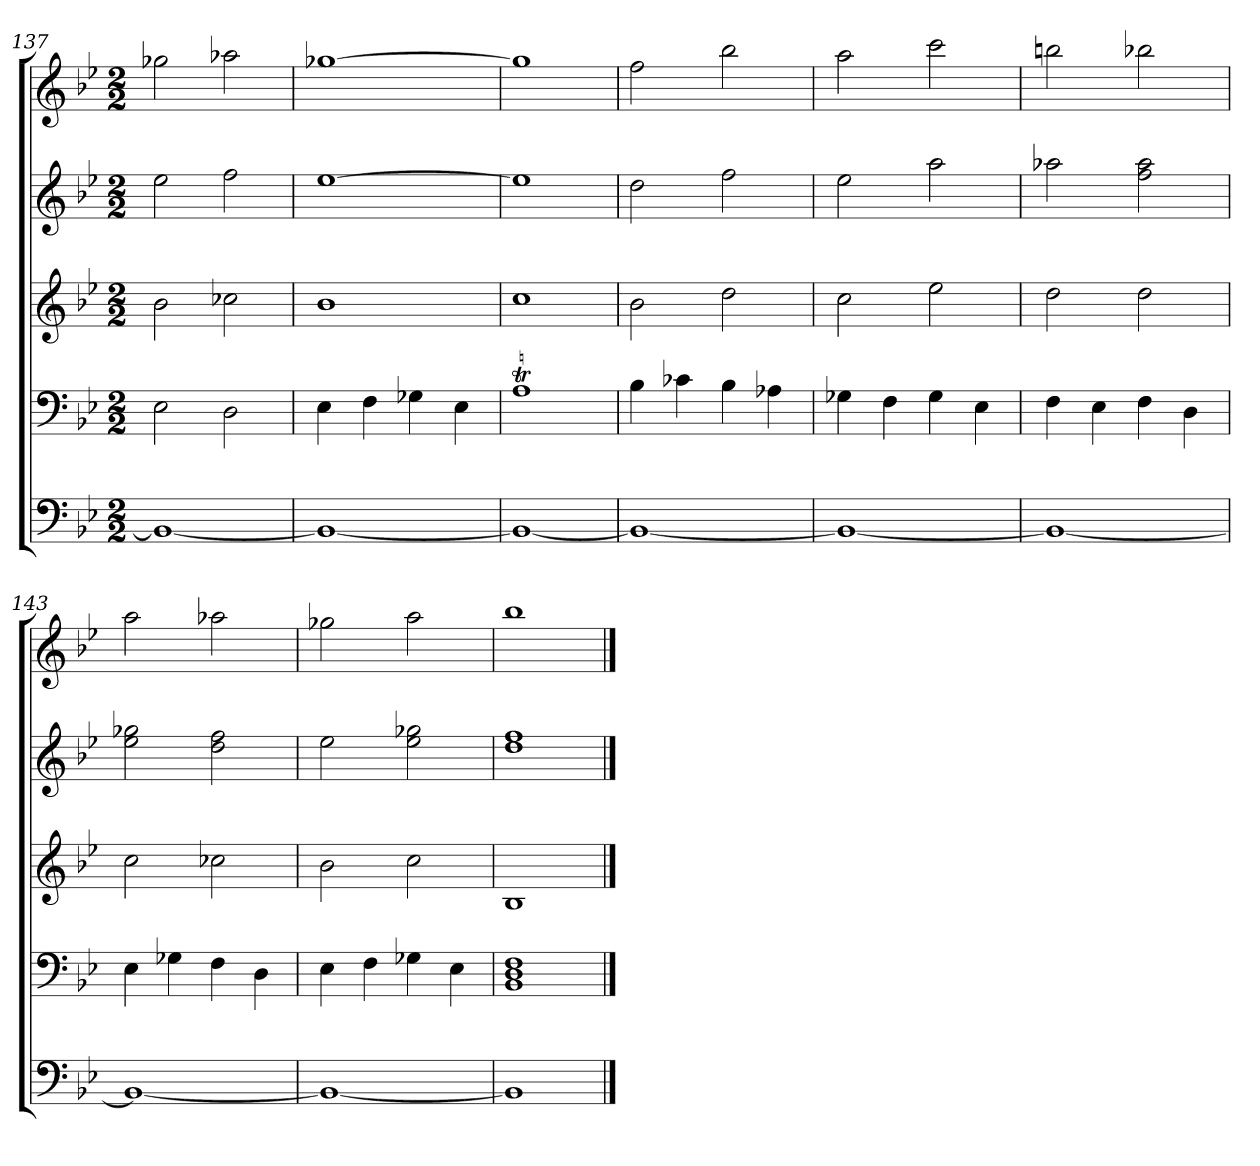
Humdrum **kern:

**kern	**kern	**kern	**kern	**kern
*part5	*part4	*part3	*part2	*part1
*staff5	*staff4	*staff3	*staff2	*staff1
*k[b-e-]	*k[b-e-]	*k[b-e-]	*k[b-e-]	*k[b-e-]
*M2/2	*M2/2	*M2/2	*M2/2	*M2/2
=137	=137	=137	=137	=137
1BB-_	2E-	2b-	2ee-	2gg-X
.	2D	2cc-X	2ff	2aa-X
=138	=138	=138	=138	=138
1BB-_	4E-	1b-	[1ee-	[1gg-X
.	4F	.	.	.
.	4G-X	.	.	.
.	4E-	.	.	.
=139	=139	=139	=139	=139
1BB-_	1AT	1cc	1ee-]	1gg-]
=140	=140	=140	=140	=140
1BB-_	4B-	2b-	2dd	2ff
.	4c-X	.	.	.
.	4B-	2dd	2ff	2bb-
.	4A-X	.	.	.
=141	=141	=141	=141	=141
1BB-_	4G-X	2cc	2ee-	2aa
.	4F	.	.	.
.	4G-	2ee-	2aa	2ccc
.	4E-	.	.	.
=142	=142	=142	=142	=142
1BB-_	4F	2dd	2aa-X	2bbn
.	4E-	.	.	.
.	4F	2dd	2ff 2aa-	2bb-X
.	4D	.	.	.
=143	=143	=143	=143	=143
1BB-_	4E-	2cc	2ee- 2gg-X	2aa
.	4G-X	.	.	.
.	4F	2cc-X	2dd 2ff	2aa-X
.	4D	.	.	.
=144	=144	=144	=144	=144
1BB-_	4E-	2b-	2ee-	2gg-X
.	4F	.	.	.
.	4G-X	2cc	2ee- 2gg-X	2aa
.	4E-	.	.	.
=145	=145	=145	=145	=145
1BB-]	1BB- 1D 1F	1B-	1dd 1ff	1bb-
==	==	==	==	==
*-	*-	*-	*-	*-
